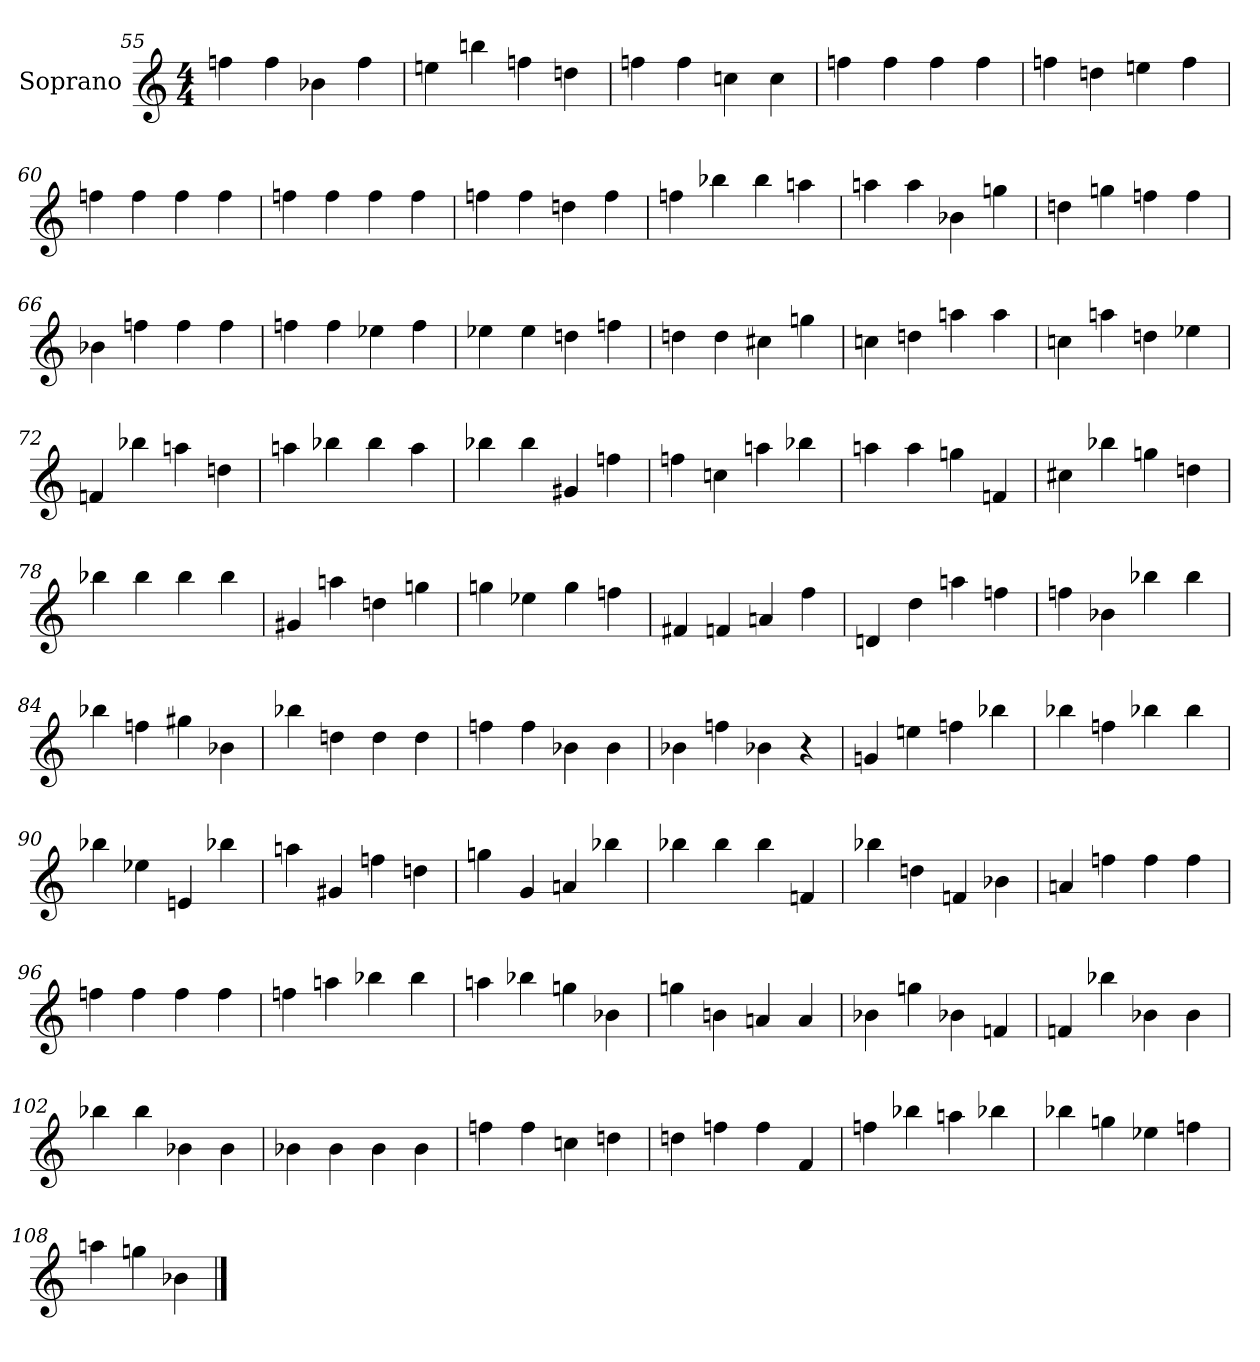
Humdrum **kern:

**kern
*part1
*staff1
*I"Soprano
*I'S
*clefG2
*M4/4
=55
4ffn
4ff
4b-X
4ff
=56
4een
4bbn
4ffn
4ddn
=57
4ffn
4ff
4ccn
4cc
=58
4ffn
4ff
4ff
4ff
=59
4ffn
4ddn
4een
4ff
=60
4ffn
4ff
4ff
4ff
=61
4ffn
4ff
4ff
4ff
=62
4ffn
4ff
4ddn
4ff
=63
4ffn
4bb-X
4bb-
4aan
=64
4aan
4aa
4b-X
4ggn
=65
4ddn
4ggn
4ffn
4ff
=66
4b-X
4ffn
4ff
4ff
=67
4ffn
4ff
4ee-X
4ff
=68
4ee-X
4ee-
4ddn
4ffn
=69
4ddn
4dd
4cc#X
4ggn
=70
4ccn
4ddn
4aan
4aa
=71
4ccn
4aan
4ddn
4ee-X
=72
4fn
4bb-X
4aan
4ddn
=73
4aan
4bb-X
4bb-
4aa
=74
4bb-X
4bb-
4g#X
4ffn
=75
4ffn
4ccn
4aan
4bb-X
=76
4aan
4aa
4ggn
4fn
=77
4cc#X
4bb-X
4ggn
4ddn
=78
4bb-X
4bb-
4bb-
4bb-
=79
4g#X
4aan
4ddn
4ggn
=80
4ggn
4ee-X
4gg
4ffn
=81
4f#X
4fn
4an
4ff
=82
4dn
4dd
4aan
4ffn
=83
4ffn
4b-X
4bb-X
4bb-
=84
4bb-X
4ffn
4gg#X
4b-X
=85
4bb-X
4ddn
4dd
4dd
=86
4ffn
4ff
4b-X
4b-
=87
4b-X
4ffn
4b-X
4r
=88
4gn
4een
4ffn
4bb-X
=89
4bb-X
4ffn
4bb-X
4bb-
=90
4bb-X
4ee-X
4en
4bb-X
=91
4aan
4g#X
4ffn
4ddn
=92
4ggn
4g
4an
4bb-X
=93
4bb-X
4bb-
4bb-
4fn
=94
4bb-X
4ddn
4fn
4b-X
=95
4an
4ffn
4ff
4ff
=96
4ffn
4ff
4ff
4ff
=97
4ffn
4aan
4bb-X
4bb-
=98
4aan
4bb-X
4ggn
4b-X
=99
4ggn
4bn
4an
4a
=100
4b-X
4ggn
4b-X
4fn
=101
4fn
4bb-X
4b-X
4b-
=102
4bb-X
4bb-
4b-X
4b-
=103
4b-X
4b-
4b-
4b-
=104
4ffn
4ff
4ccn
4ddn
=105
4ddn
4ffn
4ff
4f
=106
4ffn
4bb-X
4aan
4bb-X
=107
4bb-X
4ggn
4ee-X
4ffn
=108
4aan
4ggn
4b-X
==
*-
